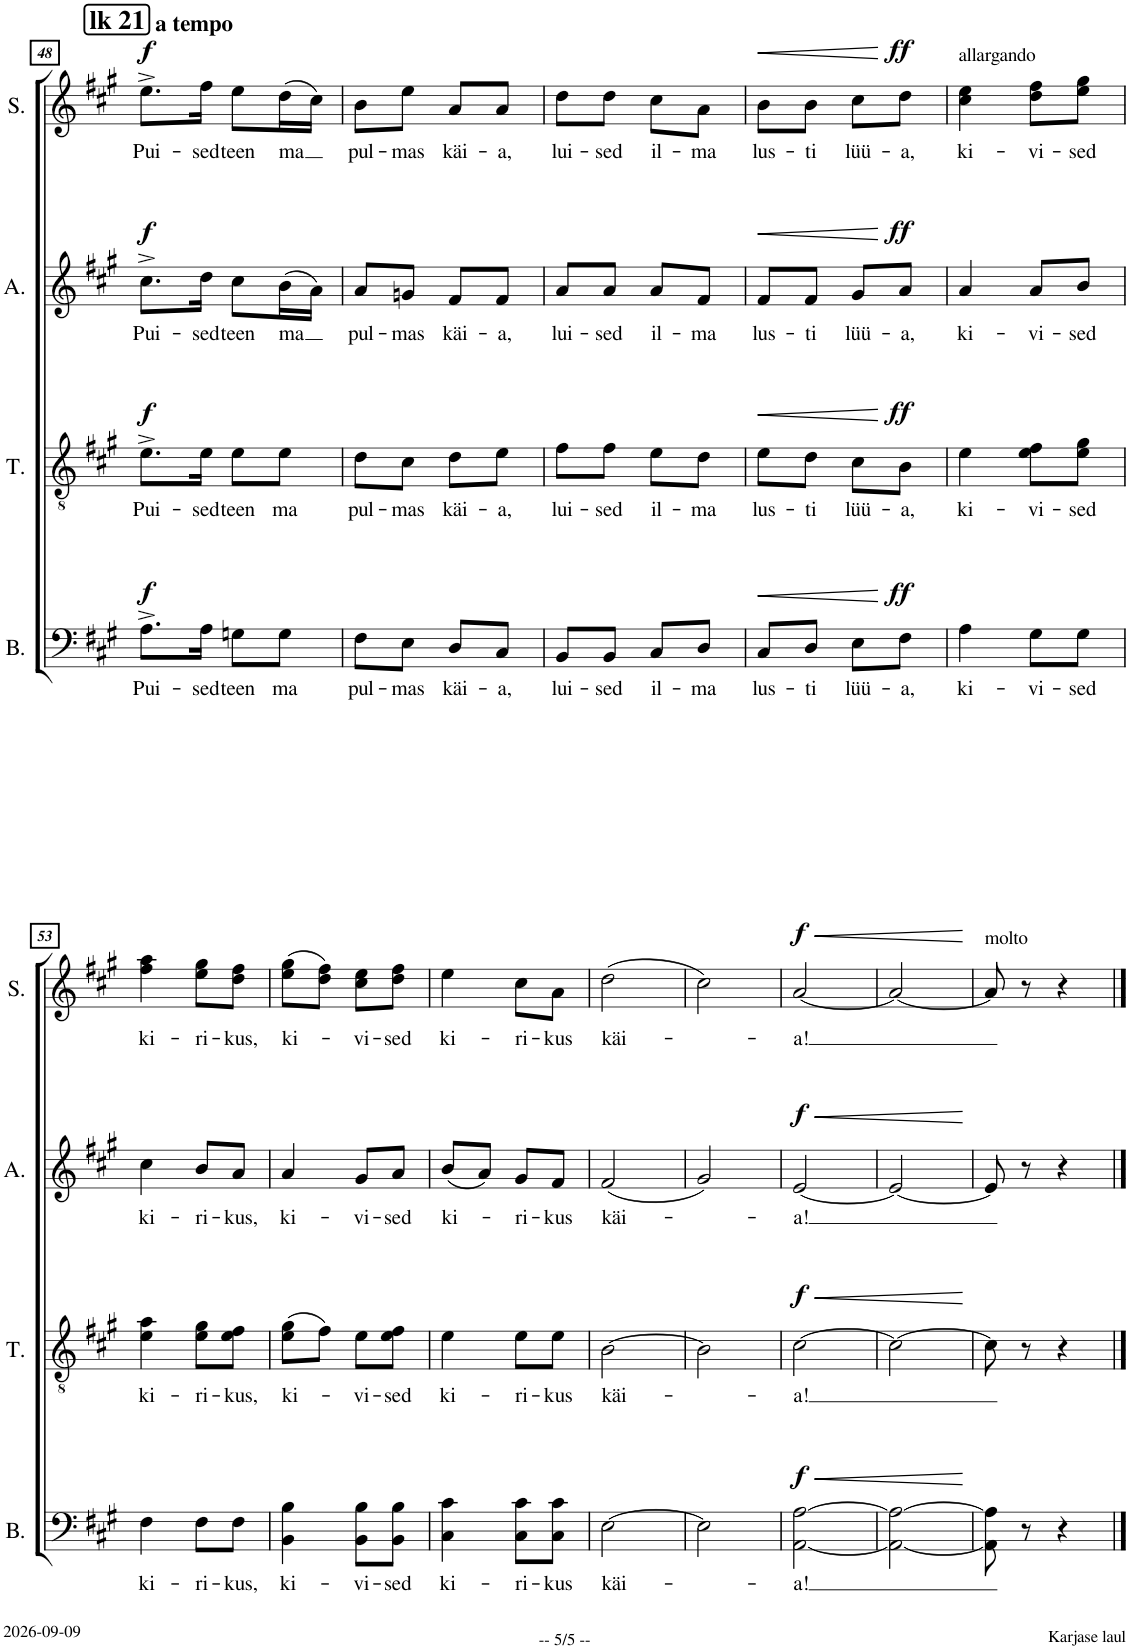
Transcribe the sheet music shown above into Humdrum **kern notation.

**kern	**text	**dynam	**kern	**text	**dynam	**kern	**text	**dynam	**kern	**text	**dynam
*part4	*part4	*part4	*part3	*part3	*part3	*part2	*part2	*part2	*part1	*part1	*part1
*staff4	*staff4	*staff4	*staff3	*staff3	*staff3	*staff2	*staff2	*staff2	*staff1	*staff1	*staff1
*I"B.	*	*	*I"T.	*	*	*I"A.	*	*	*I"S.	*	*
*I'B.	*	*	*I'T.	*	*	*I'A.	*	*	*I'S.	*	*
!!LO:PB:g=z
*clefF4	*	*	*clefGv2	*	*	*clefG2	*	*	*clefG2	*	*
*	*	*	*	*	*	*Trd1c2	*	*	*	*	*
*k[f#c#g#]	*	*	*k[f#c#g#]	*	*	*k[f#c#g#]	*	*	*k[f#c#g#]	*	*
*M2/4	*	*	*M2/4	*	*	*M2/4	*	*	*M2/4	*	*
!!LO:REH:place=s1:a:B:cj:fs=14:t=lk 21
=48	=48	=48	=48	=48	=48	=48	=48	=48	=48	=48	=48
!	!	!	!	!	!	!	!	!	!LO:TX:a:B:t=a tempo	!	!
!	!LO:LY:b	!LO:DY:a	!	!LO:LY:b	!LO:DY:a	!	!LO:LY:b	!LO:DY:a	!	!LO:LY:b	!LO:DY:a
8.A^\L	Pui-	f	8.e^\L	Pui-	f	8.cc#^\L	Pui-	f	8.ee^\L	Pui-	f
!	!LO:LY:b	!	!	!LO:LY:b	!	!	!LO:LY:b	!	!	!LO:LY:b	!
16A\Jk	-sed	.	16e\Jk	-sed	.	16dd\Jk	-sed	.	16ff#\Jk	-sed	.
!	!LO:LY:b	!	!	!LO:LY:b	!	!	!LO:LY:b	!	!	!LO:LY:b	!
8Gn\L	teen	.	8e\L	teen	.	8cc#\L	teen	.	8ee\L	teen	.
!	!LO:LY:b	!	!	!LO:LY:b	!	!	!LO:LY:b	!	!	!LO:LY:b	!
8G\J	ma	.	8e\J	ma	.	(16b\L	ma	.	(16dd\L	ma	.
.	.	.	.	.	.	16a\JJ)	.	.	16cc#\JJ)	.	.
=49	=49	=49	=49	=49	=49	=49	=49	=49	=49	=49	=49
!	!LO:LY:b	!	!	!LO:LY:b	!	!	!LO:LY:b	!	!	!LO:LY:b	!
8F#\L	pul-	.	8d\L	pul-	.	8a/L	pul-	.	8b\L	pul-	.
!	!LO:LY:b	!	!	!LO:LY:b	!	!	!LO:LY:b	!	!	!LO:LY:b	!
8E\J	-mas	.	8c#\J	-mas	.	8gn/J	-mas	.	8ee\J	-mas	.
!	!LO:LY:b	!	!	!LO:LY:b	!	!	!LO:LY:b	!	!	!LO:LY:b	!
8D/L	käi-	.	8d\L	käi-	.	8f#/L	käi-	.	8a/L	käi-	.
!	!LO:LY:b	!	!	!LO:LY:b	!	!	!LO:LY:b	!	!	!LO:LY:b	!
8C#/J	-a,	.	8e\J	-a,	.	8f#/J	-a,	.	8a/J	-a,	.
=50	=50	=50	=50	=50	=50	=50	=50	=50	=50	=50	=50
!	!LO:LY:b	!	!	!LO:LY:b	!	!	!LO:LY:b	!	!	!LO:LY:b	!
8BB/L	lui-	.	8f#\L	lui-	.	8a/L	lui-	.	8dd\L	lui-	.
!	!LO:LY:b	!	!	!LO:LY:b	!	!	!LO:LY:b	!	!	!LO:LY:b	!
8BB/J	-sed	.	8f#\J	-sed	.	8a/J	-sed	.	8dd\J	-sed	.
!	!LO:LY:b	!	!	!LO:LY:b	!	!	!LO:LY:b	!	!	!LO:LY:b	!
8C#/L	il-	.	8e\L	il-	.	8a/L	il-	.	8cc#\L	il-	.
!	!LO:LY:b	!	!	!LO:LY:b	!	!	!LO:LY:b	!	!	!LO:LY:b	!
8D/J	-ma	.	8d\J	-ma	.	8f#/J	-ma	.	8a\J	-ma	.
=51	=51	=51	=51	=51	=51	=51	=51	=51	=51	=51	=51
!	!LO:LY:b	!LO:HP:b	!	!LO:LY:b	!LO:HP:b	!	!LO:LY:b	!LO:HP:b	!	!LO:LY:b	!LO:HP:b
8C#/L	lus-	<	8e\L	lus-	<	8f#/L	lus-	<	8b\L	lus-	<
!	!LO:LY:b	!	!	!LO:LY:b	!	!	!LO:LY:b	!	!	!LO:LY:b	!
8D/J	-ti	.	8d\J	-ti	.	8f#/J	-ti	.	8b\J	-ti	.
!	!LO:LY:b	!	!	!LO:LY:b	!	!	!LO:LY:b	!	!	!LO:LY:b	!
8E\L	lüü-	.	8c#\L	lüü-	.	8g#/L	lüü-	.	8cc#\L	lüü-	.
!	!LO:LY:b	!LO:DY:n=1:a	!	!LO:LY:b	!LO:DY:n=1:a	!	!LO:LY:b	!LO:DY:n=1:a	!	!LO:LY:b	!LO:DY:n=1:a
8F#\J	-a,	[ ff	8B\J	-a,	[ ff	8a/J	-a,	[ ff	8dd\J	-a,	[ ff
=52	=52	=52	=52	=52	=52	=52	=52	=52	=52	=52	=52
!	!	!	!	!	!	!	!	!	!LO:TX:a:t=allargando	!	!
!	!LO:LY:b	!	!	!LO:LY:b	!	!	!LO:LY:b	!	!	!LO:LY:b	!
4A\	ki-	.	4e\	ki-	.	4a/	ki-	.	4cc#\ 4ee\	ki-	.
!	!LO:LY:b	!	!	!LO:LY:b	!	!	!LO:LY:b	!	!	!LO:LY:b	!
8G#\L	-vi-	.	8e\ 8f#\L	-vi-	.	8a/L	-vi-	.	8dd\ 8ff#\L	-vi-	.
!	!LO:LY:b	!	!	!LO:LY:b	!	!	!LO:LY:b	!	!	!LO:LY:b	!
8G#\J	-sed	.	8e\ 8g#\J	-sed	.	8b/J	-sed	.	8ee\ 8gg#\J	-sed	.
!!LO:LB:g=z
=53	=53	=53	=53	=53	=53	=53	=53	=53	=53	=53	=53
!	!LO:LY:b	!	!	!LO:LY:b	!	!	!LO:LY:b	!	!	!LO:LY:b	!
4F#\	ki-	.	4e\ 4a\	ki-	.	4cc#\	ki-	.	4ff#\ 4aa\	ki-	.
!	!LO:LY:b	!	!	!LO:LY:b	!	!	!LO:LY:b	!	!	!LO:LY:b	!
8F#\L	-ri-	.	8e\ 8g#\L	-ri-	.	8b/L	-ri-	.	8ee\ 8gg#\L	-ri-	.
!	!LO:LY:b	!	!	!LO:LY:b	!	!	!LO:LY:b	!	!	!LO:LY:b	!
8F#\J	-kus,	.	8e\ 8f#\J	-kus,	.	8a/J	-kus,	.	8dd\ 8ff#\J	-kus,	.
=54	=54	=54	=54	=54	=54	=54	=54	=54	=54	=54	=54
!	!LO:LY:b	!	!	!LO:LY:b	!	!	!LO:LY:b	!	!	!LO:LY:b	!
4BB\ 4B\	ki-	.	(8e\ 8g#\L	ki-	.	4a/	ki-	.	(8ee\ 8gg#\L	ki-	.
.	.	.	8f#\J)	.	.	.	.	.	8dd\ 8ff#\J)	.	.
!	!LO:LY:b	!	!	!LO:LY:b	!	!	!LO:LY:b	!	!	!LO:LY:b	!
8BB\ 8B\L	-vi-	.	8e\L	-vi-	.	8g#/L	-vi-	.	8cc#\ 8ee\L	-vi-	.
!	!LO:LY:b	!	!	!LO:LY:b	!	!	!LO:LY:b	!	!	!LO:LY:b	!
8BB\ 8B\J	-sed	.	8e\ 8f#\J	-sed	.	8a/J	-sed	.	8dd\ 8ff#\J	-sed	.
=55	=55	=55	=55	=55	=55	=55	=55	=55	=55	=55	=55
!	!LO:LY:b	!	!	!LO:LY:b	!	!	!LO:LY:b	!	!	!LO:LY:b	!
4C#\ 4c#\	ki-	.	4e\	ki-	.	(8b/L	ki-	.	4ee\	ki-	.
.	.	.	.	.	.	8a/J)	.	.	.	.	.
!	!LO:LY:b	!	!	!LO:LY:b	!	!	!LO:LY:b	!	!	!LO:LY:b	!
8C#\ 8c#\L	-ri-	.	8e\L	-ri-	.	8g#/L	-ri-	.	8cc#\L	-ri-	.
!	!LO:LY:b	!	!	!LO:LY:b	!	!	!LO:LY:b	!	!	!LO:LY:b	!
8C#\ 8c#\J	-kus	.	8e\J	-kus	.	8f#/J	-kus	.	8a\J	-kus	.
=56	=56	=56	=56	=56	=56	=56	=56	=56	=56	=56	=56
!	!LO:LY:b	!	!	!LO:LY:b	!	!	!LO:LY:b	!	!	!LO:LY:b	!
[2E\	käi-	.	[2B\	käi-	.	(2f#/	käi-	.	(2dd\	käi-	.
=57	=57	=57	=57	=57	=57	=57	=57	=57	=57	=57	=57
2E\]	.	.	2B\]	.	.	2g#/)	.	.	2cc#\)	.	.
=58	=58	=58	=58	=58	=58	=58	=58	=58	=58	=58	=58
!	!LO:LY:b	!LO:HP:b	!	!LO:LY:b	!LO:HP:b	!	!LO:LY:b	!LO:HP:b	!	!LO:LY:b	!LO:HP:b
!	!	!LO:DY:n=1:a	!	!	!LO:DY:n=1:a	!	!	!LO:DY:n=1:a	!	!	!LO:DY:n=1:a
[2AA\ [2A\	-a!	< f	[2c#\	-a!	< f	[2e/	-a!	< f	[2a/	-a!	< f
=59	=59	=59	=59	=59	=59	=59	=59	=59	=59	=59	=59
2AA\_ 2A\_	.	.	2c#\_	.	.	2e/_	.	.	2a/_	.	.
.	.	[	.	.	[	.	.	[	.	.	[
=60	=60	=60	=60	=60	=60	=60	=60	=60	=60	=60	=60
!	!	!	!	!	!	!	!	!	!LO:TX:a:t=molto	!	!
8AA\] 8A\]	.	.	8c#\]	.	.	8e/]	.	.	8a/]	.	.
8r	.	.	8r	.	.	8r	.	.	8r	.	.
4r	.	.	4r	.	.	4r	.	.	4r	.	.
==	==	==	==	==	==	==	==	==	==	==	==
*-	*-	*-	*-	*-	*-	*-	*-	*-	*-	*-	*-
